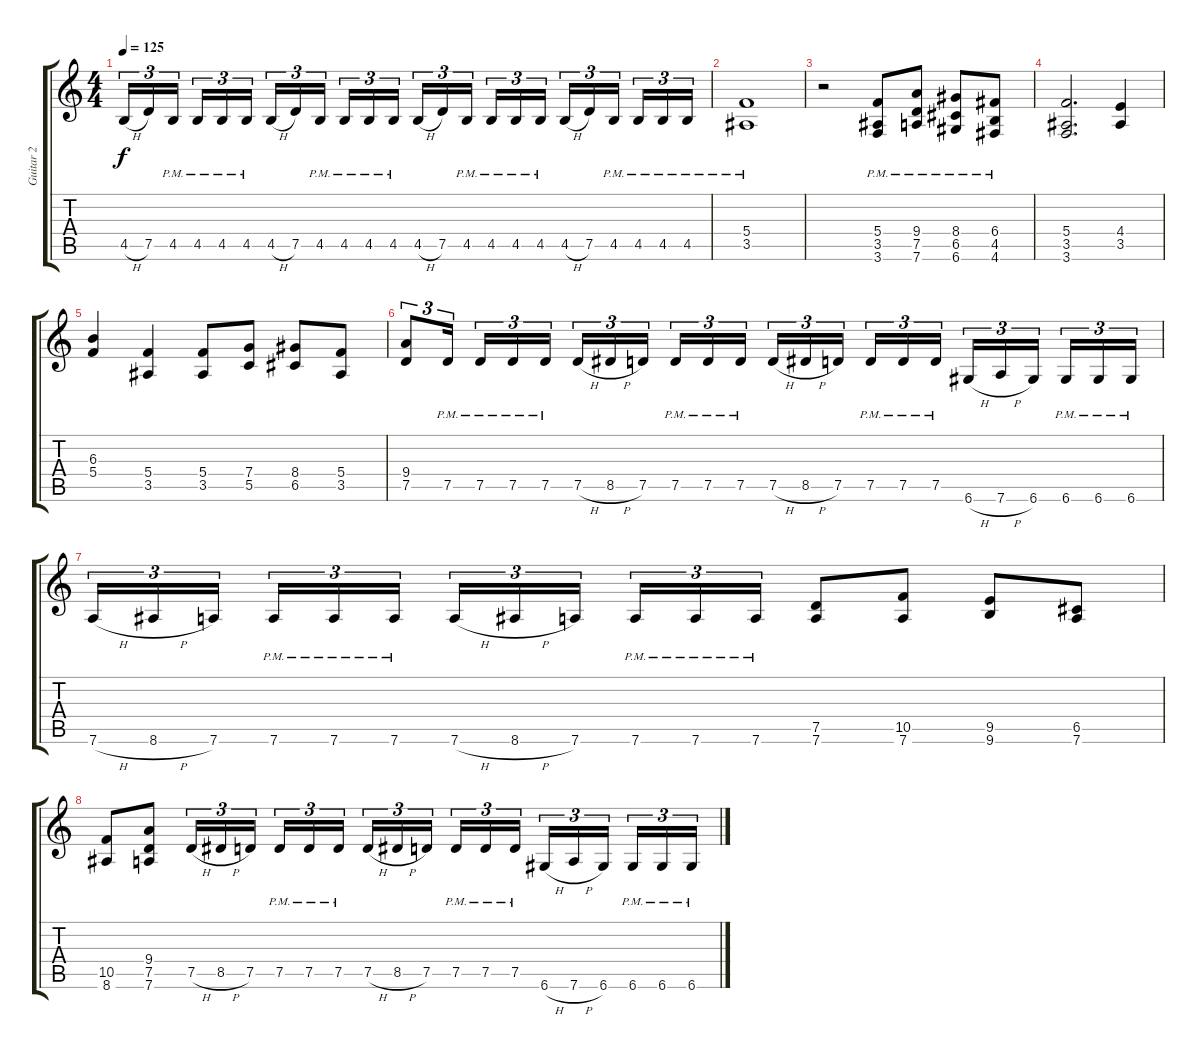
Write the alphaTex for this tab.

\track ("Guitar 2" "Guitar 2") {instrument overdrivenguitar}
\staff {score tabs}
\tuning (D4 A3 F3 C3 G2 D2) {hide}
\ts (4 4)
\tempo 125
\clef g2
\ks c
4.5{h}.16{tu (3 2) dy f} 7.5.16{tu (3 2)} 4.5{pm}.16{tu (3 2)} 4.5{pm}.16{tu (3 2)} 4.5{pm}.16{tu (3 2)} 4.5{pm}.16{tu (3 2)} 4.5{h}.16{tu (3 2)} 7.5.16{tu (3 2)} 4.5{pm}.16{tu (3 2)} 4.5{pm}.16{tu (3 2)} 4.5{pm}.16{tu (3 2)} 4.5{pm}.16{tu (3 2)} 4.5{h}.16{tu (3 2)} 7.5.16{tu (3 2)} 4.5{pm}.16{tu (3 2)} 4.5{pm}.16{tu (3 2)} 4.5{pm}.16{tu (3 2)} 4.5{pm}.16{tu (3 2)} 4.5{h}.16{tu (3 2)} 7.5.16{tu (3 2)} 4.5{pm}.16{tu (3 2)} 4.5{pm}.16{tu (3 2)} 4.5{pm}.16{tu (3 2)} 4.5{pm}.16{tu (3 2)} |
(5.4{pm} 3.5{pm}).1 |
r.2 (5.4{pm} 3.5{pm} 3.6{pm}).8 (9.4{pm} 7.5{pm} 7.6{pm}).8 (8.4{pm} 6.5{pm} 6.6{pm}).8 (6.4{pm} 4.5{pm} 4.6{pm}).8 |
(5.4 3.5 3.6).2{d} (4.4 3.5).4 |
(6.3 5.4).4 (5.4 3.5).4 (5.4 3.5).8 (7.4 5.5).8 (8.4 6.5).8 (5.4 3.5).8 |
(9.4 7.5).8{tu (3 2)} 7.5{pm}.16{tu (3 2)} 7.5{pm}.16{tu (3 2)} 7.5{pm}.16{tu (3 2)} 7.5{pm}.16{tu (3 2)} 7.5{h}.16{tu (3 2)} 8.5{h}.16{tu (3 2)} 7.5.16{tu (3 2)} 7.5{pm}.16{tu (3 2)} 7.5{pm}.16{tu (3 2)} 7.5{pm}.16{tu (3 2)} 7.5{h}.16{tu (3 2)} 8.5{h}.16{tu (3 2)} 7.5.16{tu (3 2)} 7.5{pm}.16{tu (3 2)} 7.5{pm}.16{tu (3 2)} 7.5{pm}.16{tu (3 2)} 6.6{h}.16{tu (3 2)} 7.6{h}.16{tu (3 2)} 6.6.16{tu (3 2)} 6.6{pm}.16{tu (3 2)} 6.6{pm}.16{tu (3 2)} 6.6{pm}.16{tu (3 2)} |
7.6{h}.16{tu (3 2)} 8.6{h}.16{tu (3 2)} 7.6.16{tu (3 2)} 7.6{pm}.16{tu (3 2)} 7.6{pm}.16{tu (3 2)} 7.6{pm}.16{tu (3 2)} 7.6{h}.16{tu (3 2)} 8.6{h}.16{tu (3 2)} 7.6.16{tu (3 2)} 7.6{pm}.16{tu (3 2)} 7.6{pm}.16{tu (3 2)} 7.6{pm}.16{tu (3 2)} (7.5 7.6).8 (10.5 7.6).8 (9.5 9.6).8 (6.5 7.6).8 |
(10.5 8.6).8 (9.4 7.5 7.6).8 7.5{h}.16{tu (3 2)} 8.5{h}.16{tu (3 2)} 7.5.16{tu (3 2)} 7.5{pm}.16{tu (3 2)} 7.5{pm}.16{tu (3 2)} 7.5{pm}.16{tu (3 2)} 7.5{h}.16{tu (3 2)} 8.5{h}.16{tu (3 2)} 7.5.16{tu (3 2)} 7.5{pm}.16{tu (3 2)} 7.5{pm}.16{tu (3 2)} 7.5{pm}.16{tu (3 2)} 6.6{h}.16{tu (3 2)} 7.6{h}.16{tu (3 2)} 6.6.16{tu (3 2)} 6.6{pm}.16{tu (3 2)} 6.6{pm}.16{tu (3 2)} 6.6{pm}.16{tu (3 2)}
